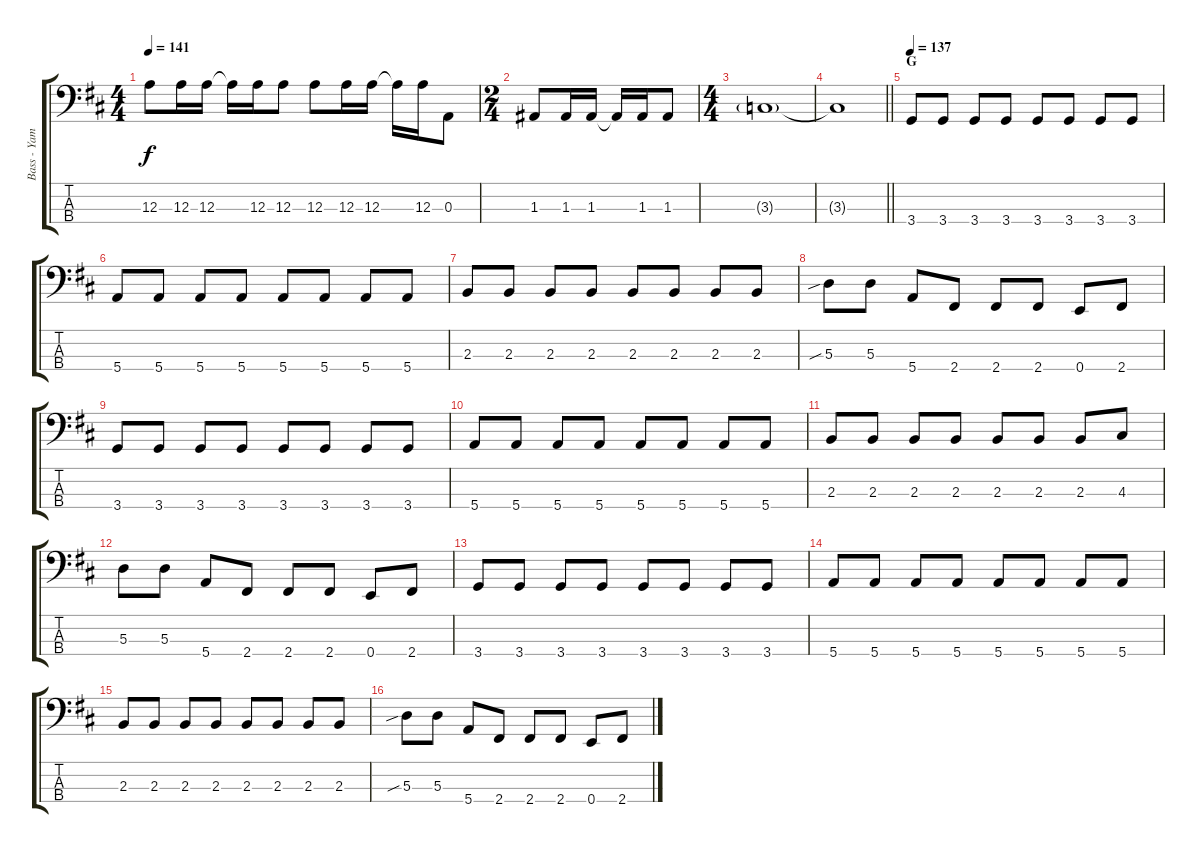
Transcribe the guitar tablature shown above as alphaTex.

\track ("Bass - Yamada" "Bass - Yam") {instrument electricbasspick}
\staff {score tabs}
\tuning (G2 D2 A1 E1) {hide}
\ts (4 4)
\tempo 141
\clef f4
\ks d
12.3.8{dy f} 12.3.16 12.3.16 12.3{t}.16 12.3.16 12.3.8 12.3.8 12.3.16 12.3.16 12.3{t}.16 12.3.16 0.3.8 |
\ts (2 4)
1.3.8 1.3.16 1.3.16 1.3{t}.16 1.3.16 1.3.8 |
\ts (4 4)
3.3{g}.1 |
\barLineRight lightlight
3.3{t}.1 |
\section ("" "G")
\tempo 137
3.4.8 3.4.8 3.4.8 3.4.8 3.4.8 3.4.8 3.4.8 3.4.8 |
5.4.8 5.4.8 5.4.8 5.4.8 5.4.8 5.4.8 5.4.8 5.4.8 |
2.3.8 2.3.8 2.3.8 2.3.8 2.3.8 2.3.8 2.3.8 2.3.8 |
5.3{sib}.8 5.3.8 5.4.8 2.4.8 2.4.8 2.4.8 0.4.8 2.4.8 |
3.4.8 3.4.8 3.4.8 3.4.8 3.4.8 3.4.8 3.4.8 3.4.8 |
5.4.8 5.4.8 5.4.8 5.4.8 5.4.8 5.4.8 5.4.8 5.4.8 |
2.3.8 2.3.8 2.3.8 2.3.8 2.3.8 2.3.8 2.3.8 4.3.8 |
5.3.8 5.3.8 5.4.8 2.4.8 2.4.8 2.4.8 0.4.8 2.4.8 |
3.4.8 3.4.8 3.4.8 3.4.8 3.4.8 3.4.8 3.4.8 3.4.8 |
5.4.8 5.4.8 5.4.8 5.4.8 5.4.8 5.4.8 5.4.8 5.4.8 |
2.3.8 2.3.8 2.3.8 2.3.8 2.3.8 2.3.8 2.3.8 2.3.8 |
5.3{sib}.8 5.3.8 5.4.8 2.4.8 2.4.8 2.4.8 0.4.8 2.4.8
